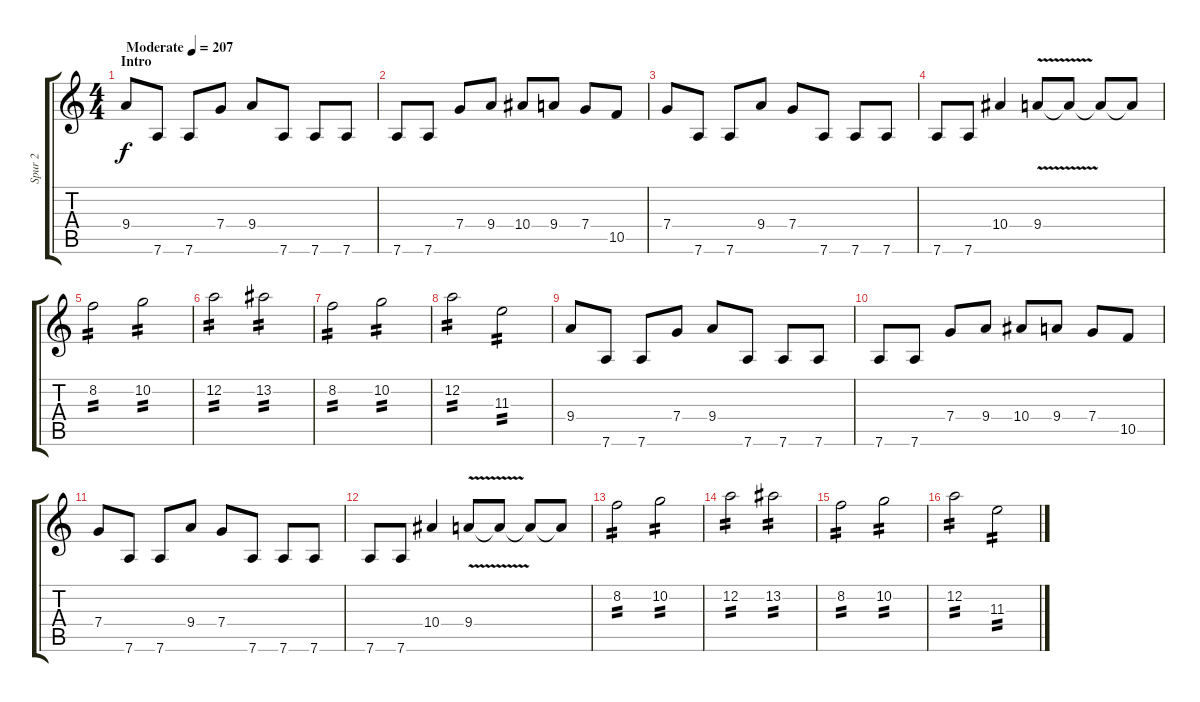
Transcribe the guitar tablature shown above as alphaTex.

\track ("Spur 2" "Spur 2") {instrument distortionguitar}
\staff {score tabs}
\tuning (D4 A3 F3 C3 G2 D2) {hide}
\ts (4 4)
\section ("" "Intro")
\tempo (207 "Moderate")
\clef g2
\ks c
9.4.8{dy f instrument distortionguitar} 7.6.8 7.6.8 7.4.8 9.4.8 7.6.8 7.6.8 7.6.8 |
7.6.8 7.6.8 7.4.8 9.4.8 10.4.8 9.4.8 7.4.8 10.5.8 |
7.4.8 7.6.8 7.6.8 9.4.8 7.4.8 7.6.8 7.6.8 7.6.8 |
7.6.8 7.6.8 10.4.4 9.4{v}.8 9.4{t}.8 9.4{t}.8 9.4{t}.8 |
8.2.2{tp 2} 10.2.2{tp 2} |
12.2.2{tp 2} 13.2.2{tp 2} |
8.2.2{tp 2} 10.2.2{tp 2} |
12.2.2{tp 2} 11.3.2{tp 2} |
9.4.8 7.6.8 7.6.8 7.4.8 9.4.8 7.6.8 7.6.8 7.6.8 |
7.6.8 7.6.8 7.4.8 9.4.8 10.4.8 9.4.8 7.4.8 10.5.8 |
7.4.8 7.6.8 7.6.8 9.4.8 7.4.8 7.6.8 7.6.8 7.6.8 |
7.6.8 7.6.8 10.4.4 9.4{v}.8 9.4{t}.8 9.4{t}.8 9.4{t}.8 |
8.2.2{tp 2} 10.2.2{tp 2} |
12.2.2{tp 2} 13.2.2{tp 2} |
8.2.2{tp 2} 10.2.2{tp 2} |
12.2.2{tp 2} 11.3.2{tp 2}
